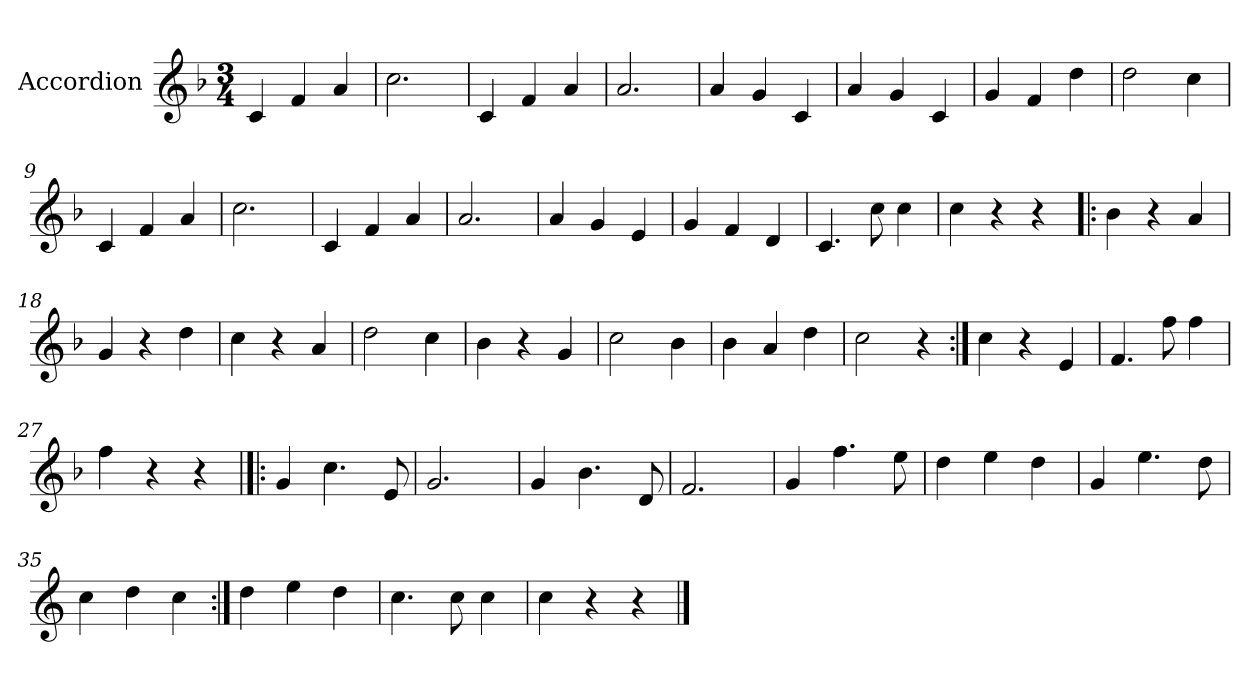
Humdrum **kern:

**kern
*part1
*staff1
*I"Accordion
*I'Acc
*clefG2
*ITrd-2c-3
*k[b-e-a-d-]
*A-:
*M3/4
=1
4e-/
4a-/
4cc/
=2
2.ee-\
=3
4e-/
4a-/
4cc/
=4
2.cc/
=5
4cc/
4b-/
4e-/
=6
4cc/
4b-/
4e-/
=7
4b-/
4a-/
4ff\
=8
2ff\
4ee-\
=9
4e-/
4a-/
4cc/
=10
2.ee-\
=11
4e-/
4a-/
4cc/
=12
2.cc/
=13
4cc/
4b-/
4g/
=14
4b-/
4a-/
4f/
!!LO:LB:g=z
=15
4.e-/
8ee-\
4ee-\
=16
4ee-\
4r
4r
=17!|:
4dd-\
4r
4cc/
=18
4b-/
4r
4ff\
=19
4ee-\
4r
4cc/
=20
2ff\
4ee-\
=21
4dd-\
4r
4b-/
=22
2ee-\
4dd-\
=23
4dd-\
4cc/
4ff\
=24
2ee-\
4r
=25:|!
4ee-\
4r
4g/
=26
4.a-/
8aa-\
4aa-\
=27
4aa-\
4r
4r
!!LO:LB:g=z
=28!|:
*k[b-e-a-]
*E-:
4b-/
4.ee-\
8g/
=29
2.b-/
=30
4b-/
4.dd\
8f/
=31
2.a-/
=32
4b-/
4.aa-\
8gg\
=33
4ff\
4gg\
4ff\
=34
4b-/
4.gg\
8ff\
=35
4ee-\
4ff\
4ee-\
=36:|!
4ff\
4gg\
4ff\
=37
4.ee-\
8ee-\
4ee-\
=38
4ee-\
4r
4r
==
*-
